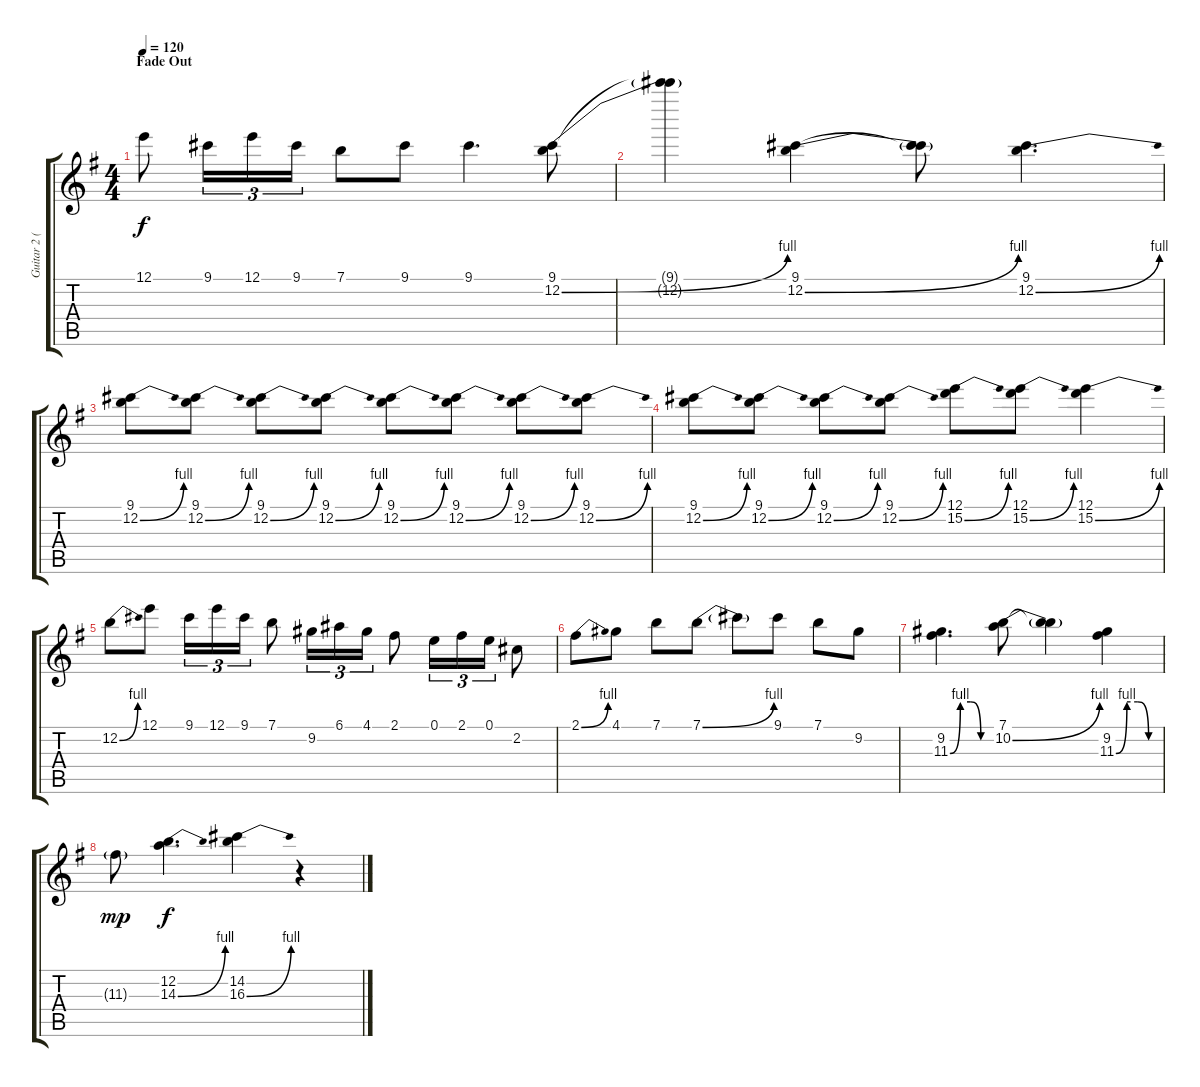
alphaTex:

\track ("Guitar 2 (Tony Iommi)" "Guitar 2 (") {instrument overdrivenguitar}
\staff {score tabs}
\tuning (E4 B3 G3 D3 A2 E2) {hide}
\ts (4 4)
\section ("" "Fade Out")
\tempo 120
\clef g2
\ks g
12.1.8{dy f} 9.1.16{tu (3 2)} 12.1.16{tu (3 2)} 9.1.16{tu (3 2)} 7.1.8 9.1.8 9.1.4{d} (9.1 12.2{be (bend 0 0 60 4)}).8 |
(9.1{t} 12.2{t}).4{ot 15mb} (9.1 12.2{be (bend 0 0 60 4)}).4 (9.1{t} 12.2{t}).8 (9.1 12.2{be (bend 0 0 60 4)}).4{d} |
(9.1 12.2{be (bend 0 0 60 4)}).8 (9.1 12.2{be (bend 0 0 60 4)}).8 (9.1 12.2{be (bend 0 0 60 4)}).8 (9.1 12.2{be (bend 0 0 60 4)}).8 (9.1 12.2{be (bend 0 0 60 4)}).8 (9.1 12.2{be (bend 0 0 60 4)}).8 (9.1 12.2{be (bend 0 0 60 4)}).8 (9.1 12.2{be (bend 0 0 60 4)}).8 |
(9.1 12.2{be (bend 0 0 60 4)}).8 (9.1 12.2{be (bend 0 0 60 4)}).8 (9.1 12.2{be (bend 0 0 60 4)}).8 (9.1 12.2{be (bend 0 0 60 4)}).8 (12.1 15.2{be (bend 0 0 60 4)}).8 (12.1 15.2{be (bend 0 0 60 4)}).8 (12.1 15.2{be (bend 0 0 60 4)}).4 |
12.2{be (bend 0 0 60 4)}.8 12.1.8 9.1.16{tu (3 2)} 12.1.16{tu (3 2)} 9.1.16{tu (3 2)} 7.1.8 9.2.16{tu (3 2)} 6.1.16{tu (3 2)} 4.1.16{tu (3 2)} 2.1.8 0.1.16{tu (3 2)} 2.1.16{tu (3 2)} 0.1.16{tu (3 2)} 2.2.8 |
2.1{be (bend 0 0 60 4)}.8 4.1.8 7.1.8 7.1{be (bend 0 0 60 4)}.8 7.1{t}.8 9.1.8 7.1.8 9.2.8 |
(9.2 11.3{be (custom 0 0 15 4 30 4 45 0 60 0)}).4{d} (7.1 10.2{be (bend 0 0 60 4)}).8 (7.1{t} 10.2{t}).4 (9.2 11.3{be (custom 0 0 15 4 30 4 45 0 60 0)}).4 |
11.3{g}.8{dy mp} (12.2 14.3{be (bend 0 0 60 4)}).4{d dy f} (14.2 16.3{be (bend 0 0 60 4)}).4 r.4
